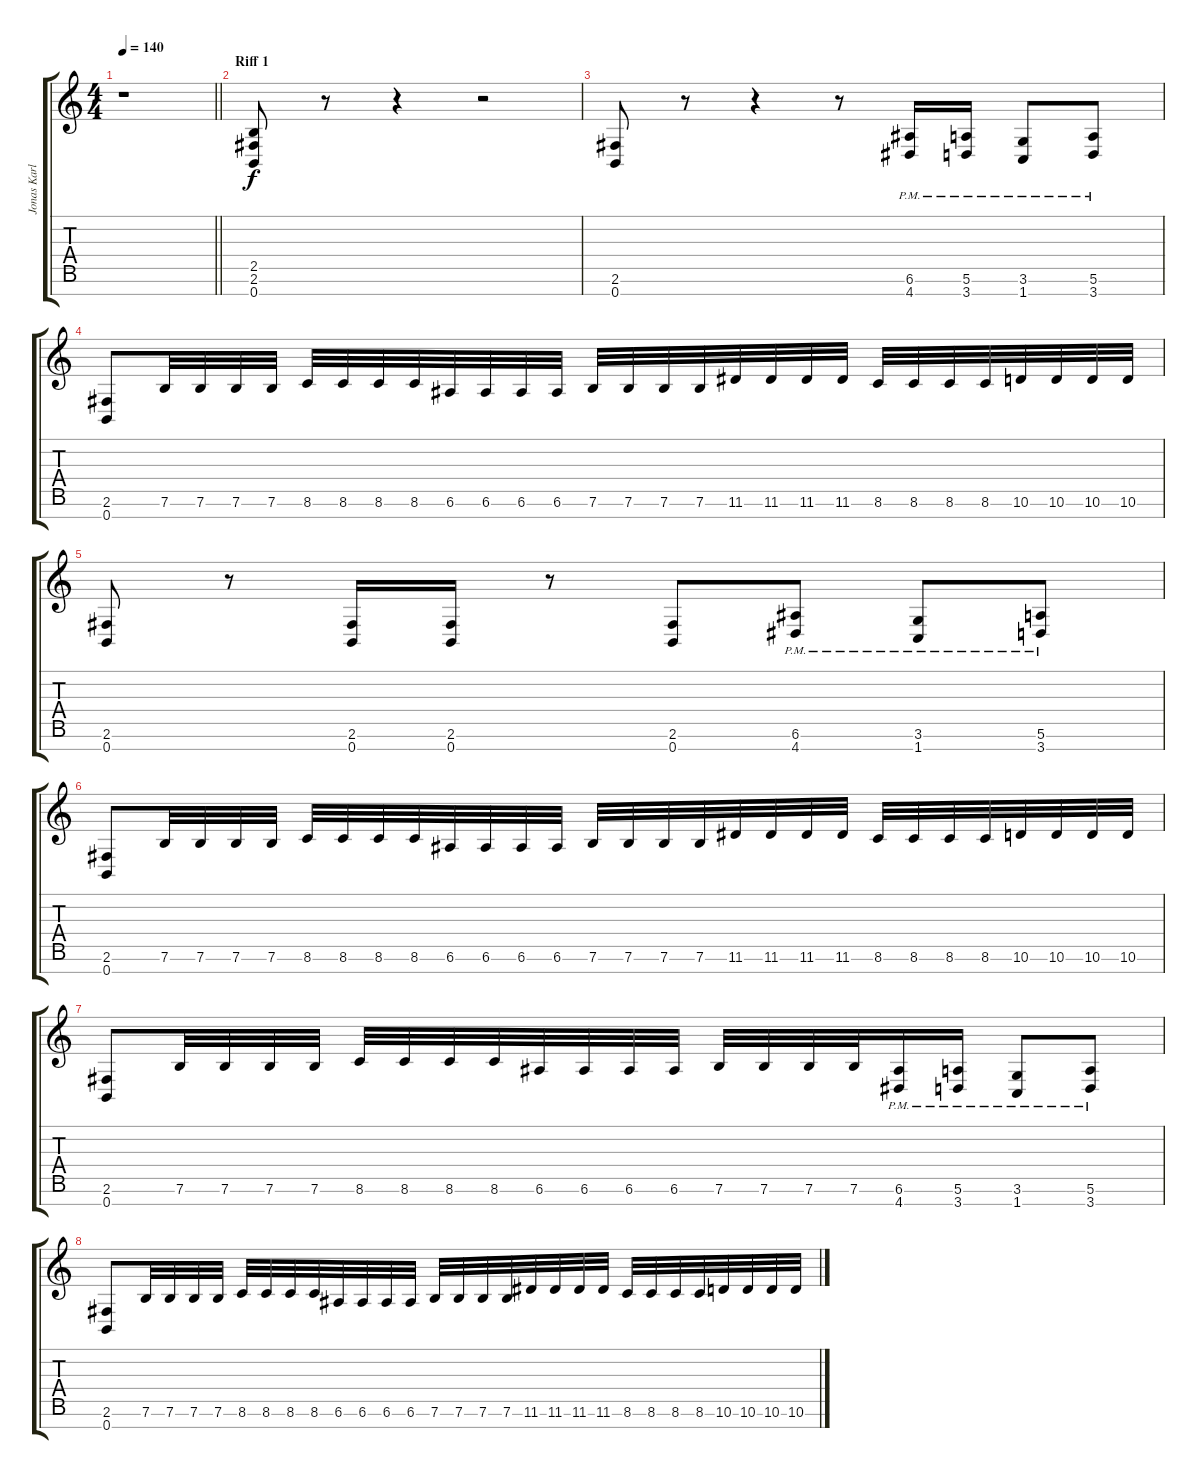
\track ("Jonas Karlsson" "Jonas Karl") {instrument distortionguitar}
\staff {score tabs}
\tuning (E4 B3 G3 D3 A2 E2 B1) {hide}
\ts (4 4)
\tempo 140
\clef g2
\barLineRight lightlight
\ks c
r.1{dy f instrument distortionguitar} |
\section ("" "Riff 1")
(2.5 2.6 0.7).8 r.8 r.4 r.2 |
(2.6 0.7).8 r.8 r.4 r.8 (6.6{pm} 4.7{pm}).16 (5.6{pm} 3.7{pm}).16 (3.6{pm} 1.7{pm}).8 (5.6{pm} 3.7{pm}).8 |
(2.6 0.7).8 7.6.32 7.6.32 7.6.32 7.6.32 8.6.32 8.6.32 8.6.32 8.6.32 6.6.32 6.6.32 6.6.32 6.6.32 7.6.32 7.6.32 7.6.32 7.6.32 11.6.32 11.6.32 11.6.32 11.6.32 8.6.32 8.6.32 8.6.32 8.6.32 10.6.32 10.6.32 10.6.32 10.6.32 |
(2.6 0.7).8 r.8 (2.6 0.7).16 (2.6 0.7).16 r.8 (2.6 0.7).8 (6.6{pm} 4.7{pm}).8 (3.6{pm} 1.7{pm}).8 (5.6{pm} 3.7{pm}).8 |
(2.6 0.7).8 7.6.32 7.6.32 7.6.32 7.6.32 8.6.32 8.6.32 8.6.32 8.6.32 6.6.32 6.6.32 6.6.32 6.6.32 7.6.32 7.6.32 7.6.32 7.6.32 11.6.32 11.6.32 11.6.32 11.6.32 8.6.32 8.6.32 8.6.32 8.6.32 10.6.32 10.6.32 10.6.32 10.6.32 |
(2.6 0.7).8 7.6.32 7.6.32 7.6.32 7.6.32 8.6.32 8.6.32 8.6.32 8.6.32 6.6.32 6.6.32 6.6.32 6.6.32 7.6.32 7.6.32 7.6.32 7.6.32 (6.6{pm} 4.7{pm}).16 (5.6{pm} 3.7{pm}).16 (3.6{pm} 1.7{pm}).8 (5.6{pm} 3.7{pm}).8 |
(2.6 0.7).8 7.6.32 7.6.32 7.6.32 7.6.32 8.6.32 8.6.32 8.6.32 8.6.32 6.6.32 6.6.32 6.6.32 6.6.32 7.6.32 7.6.32 7.6.32 7.6.32 11.6.32 11.6.32 11.6.32 11.6.32 8.6.32 8.6.32 8.6.32 8.6.32 10.6.32 10.6.32 10.6.32 10.6.32
